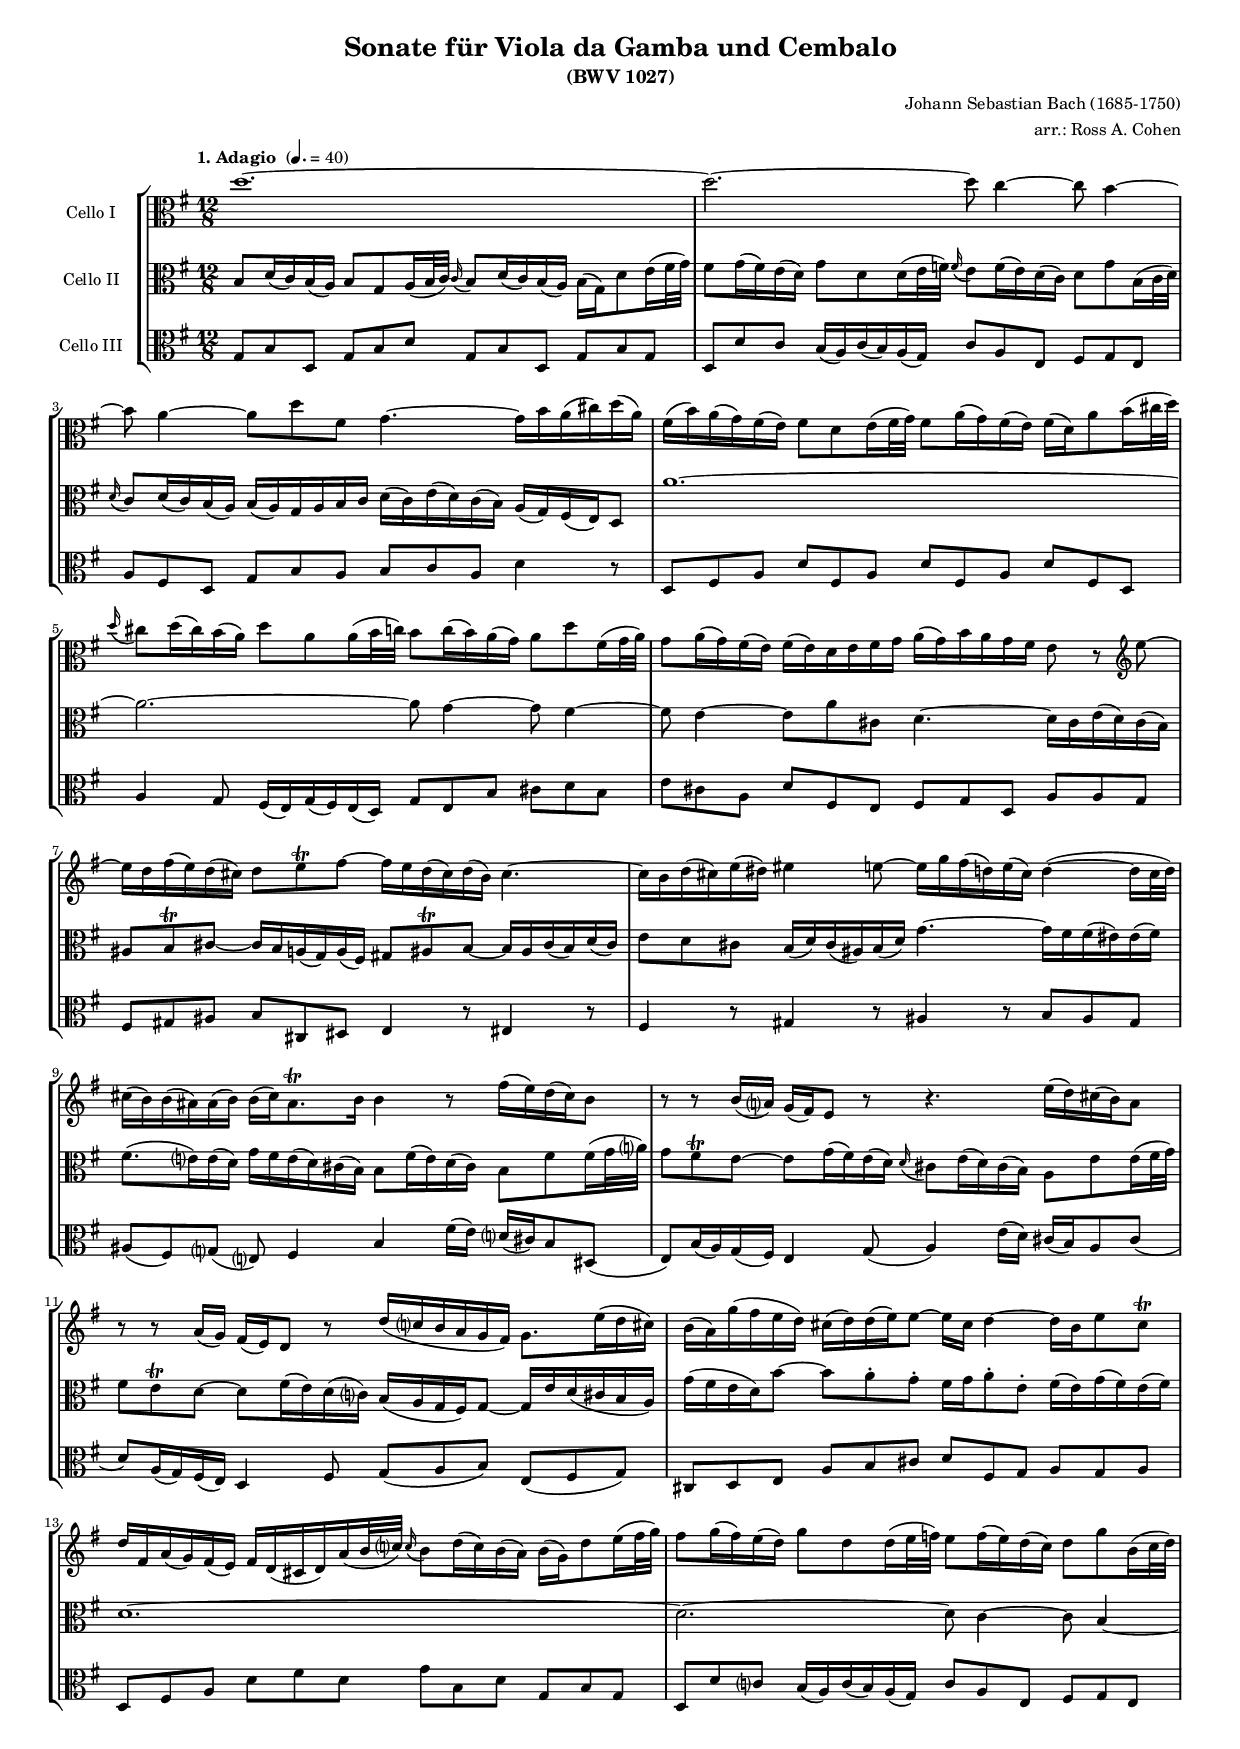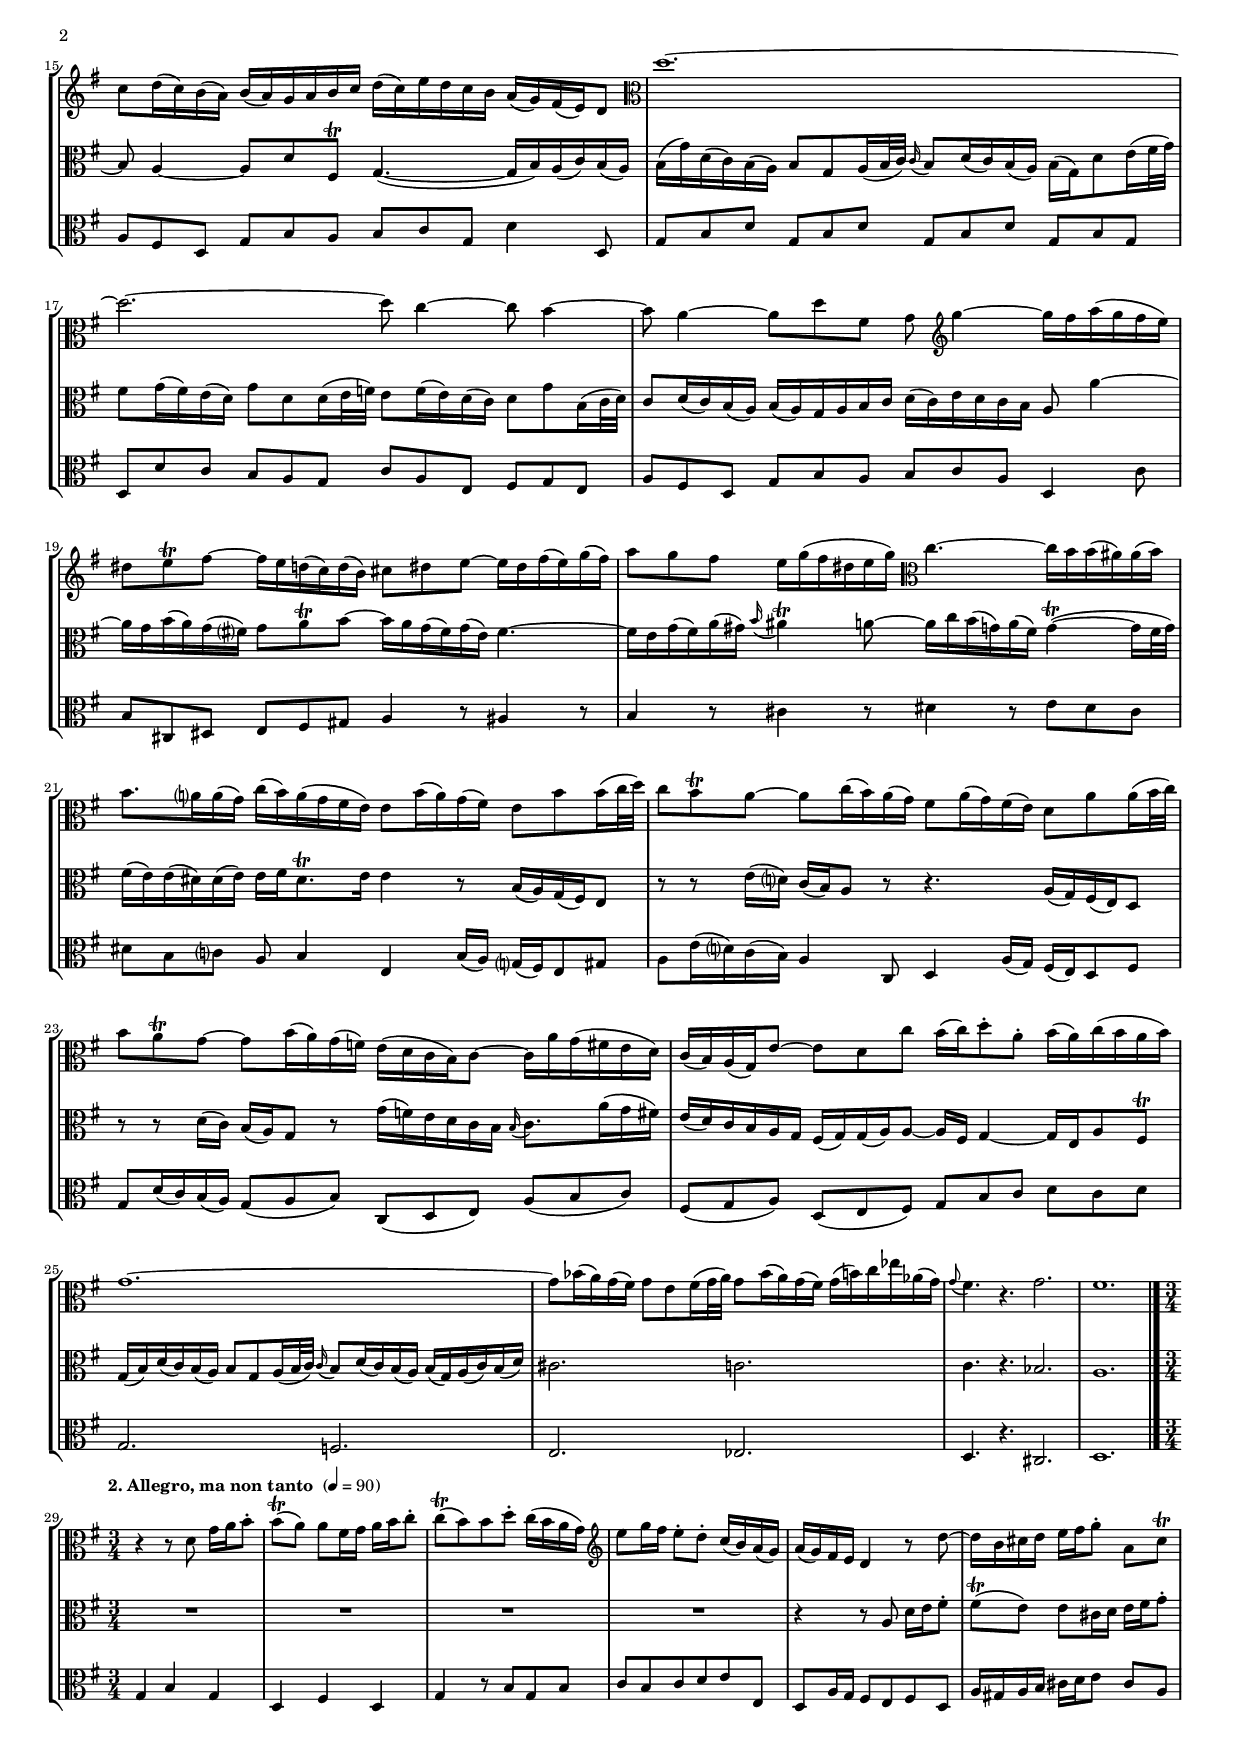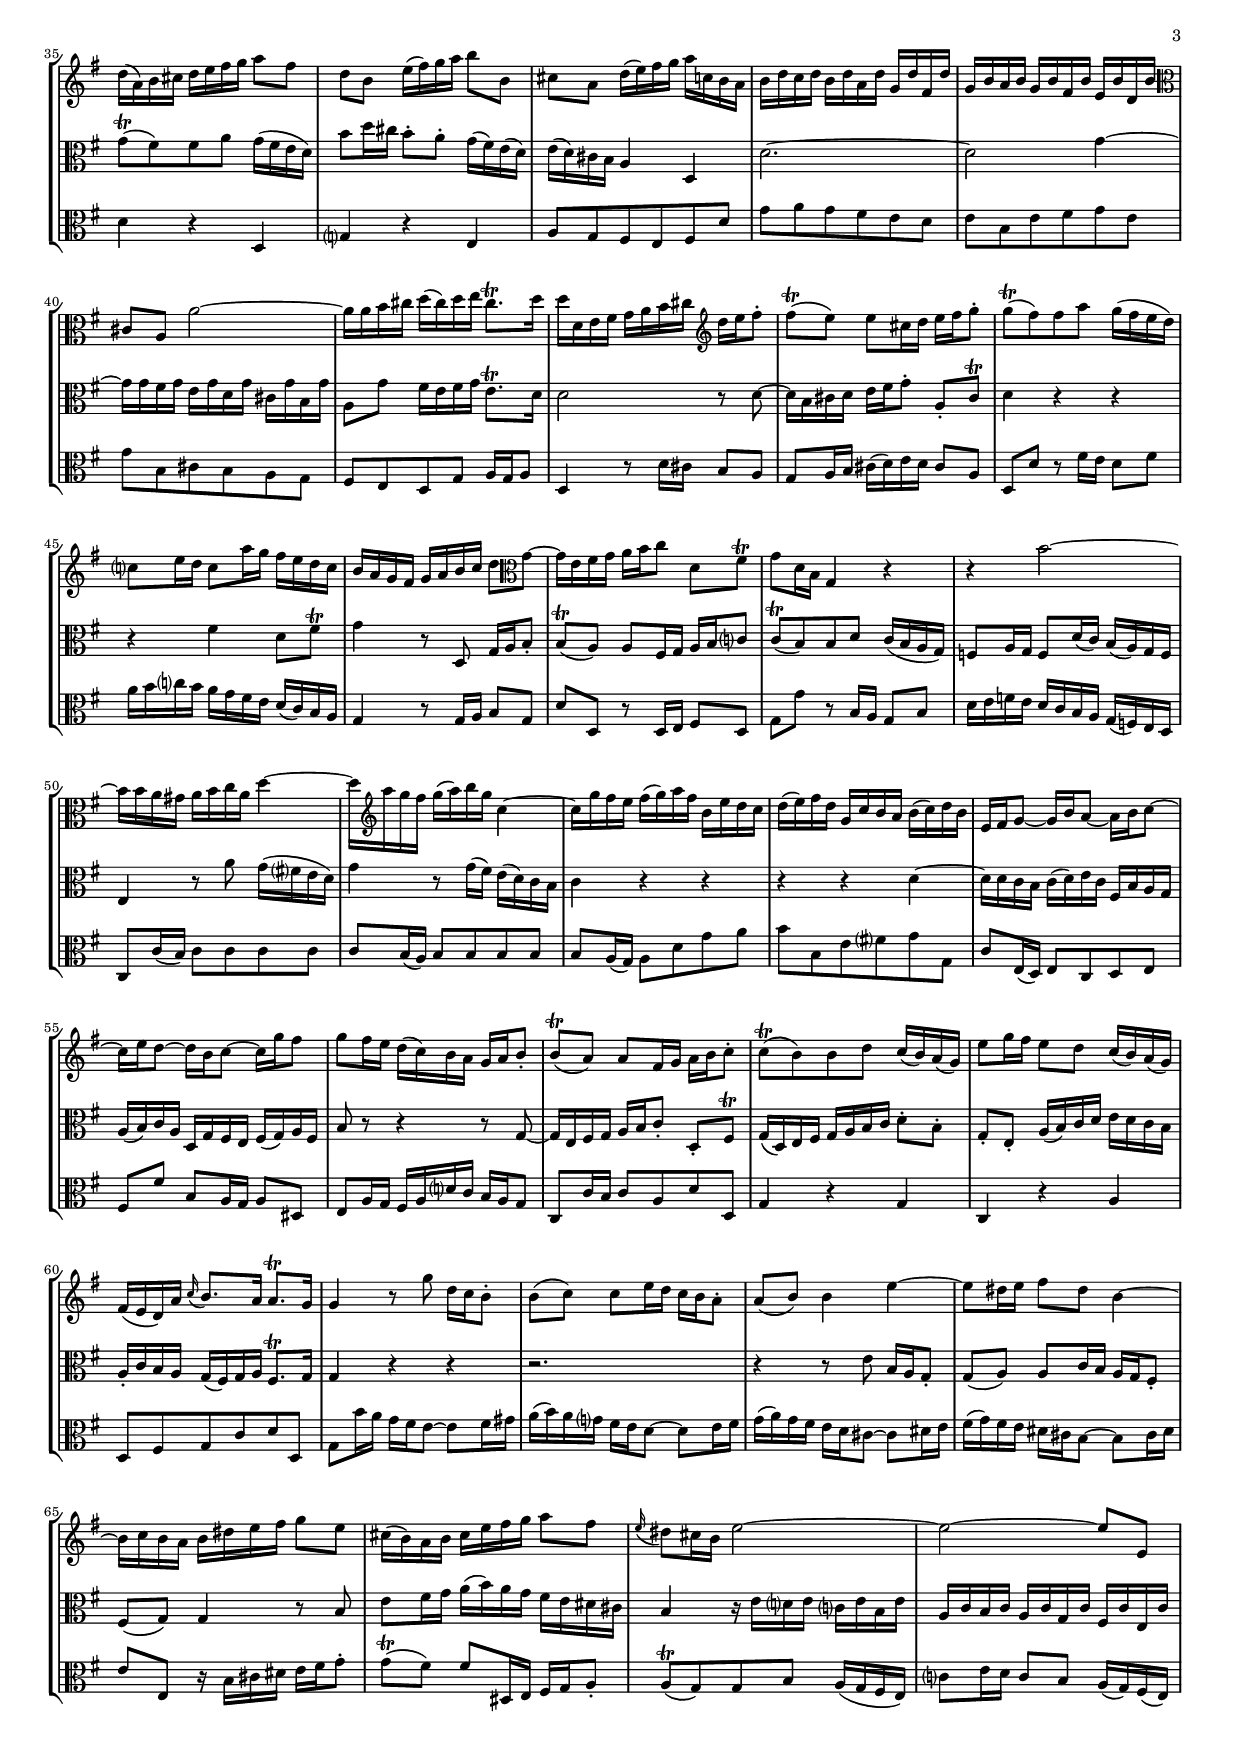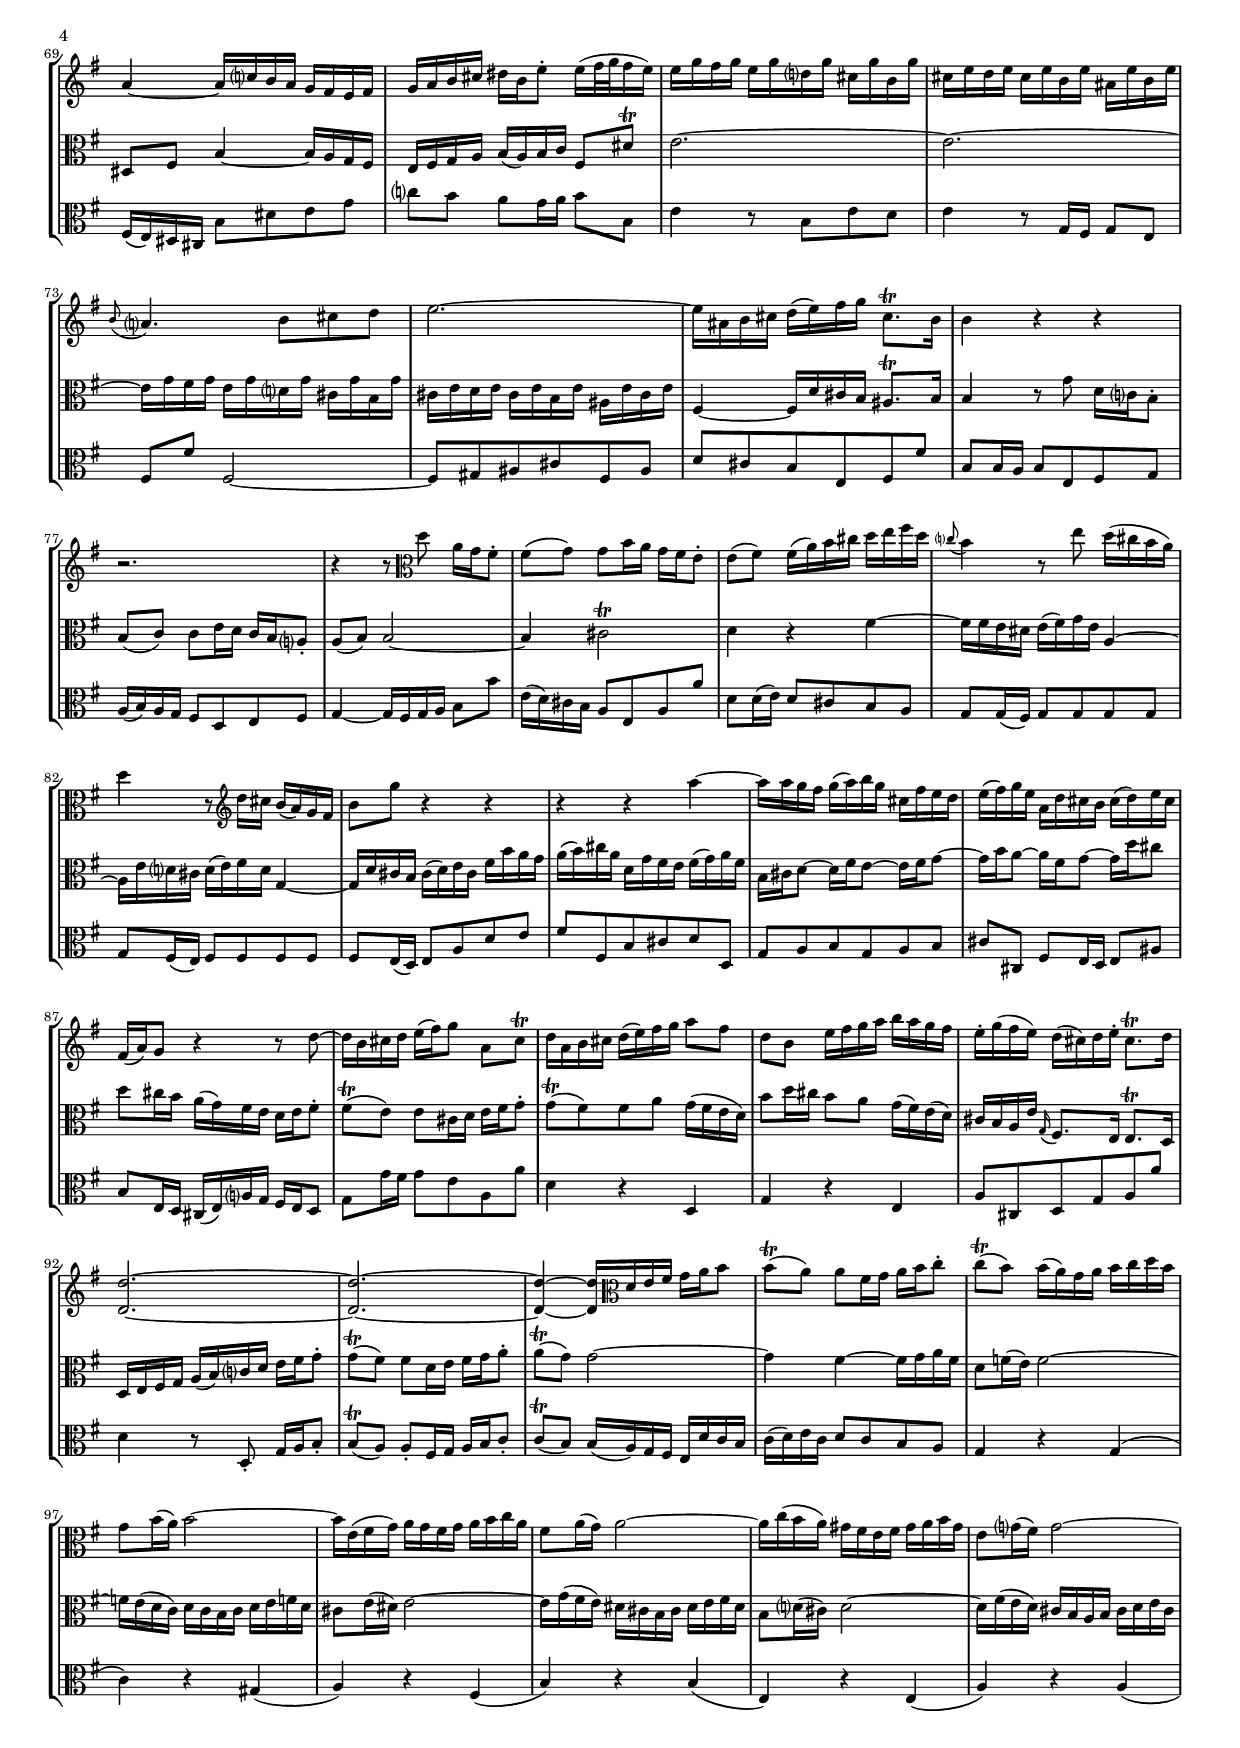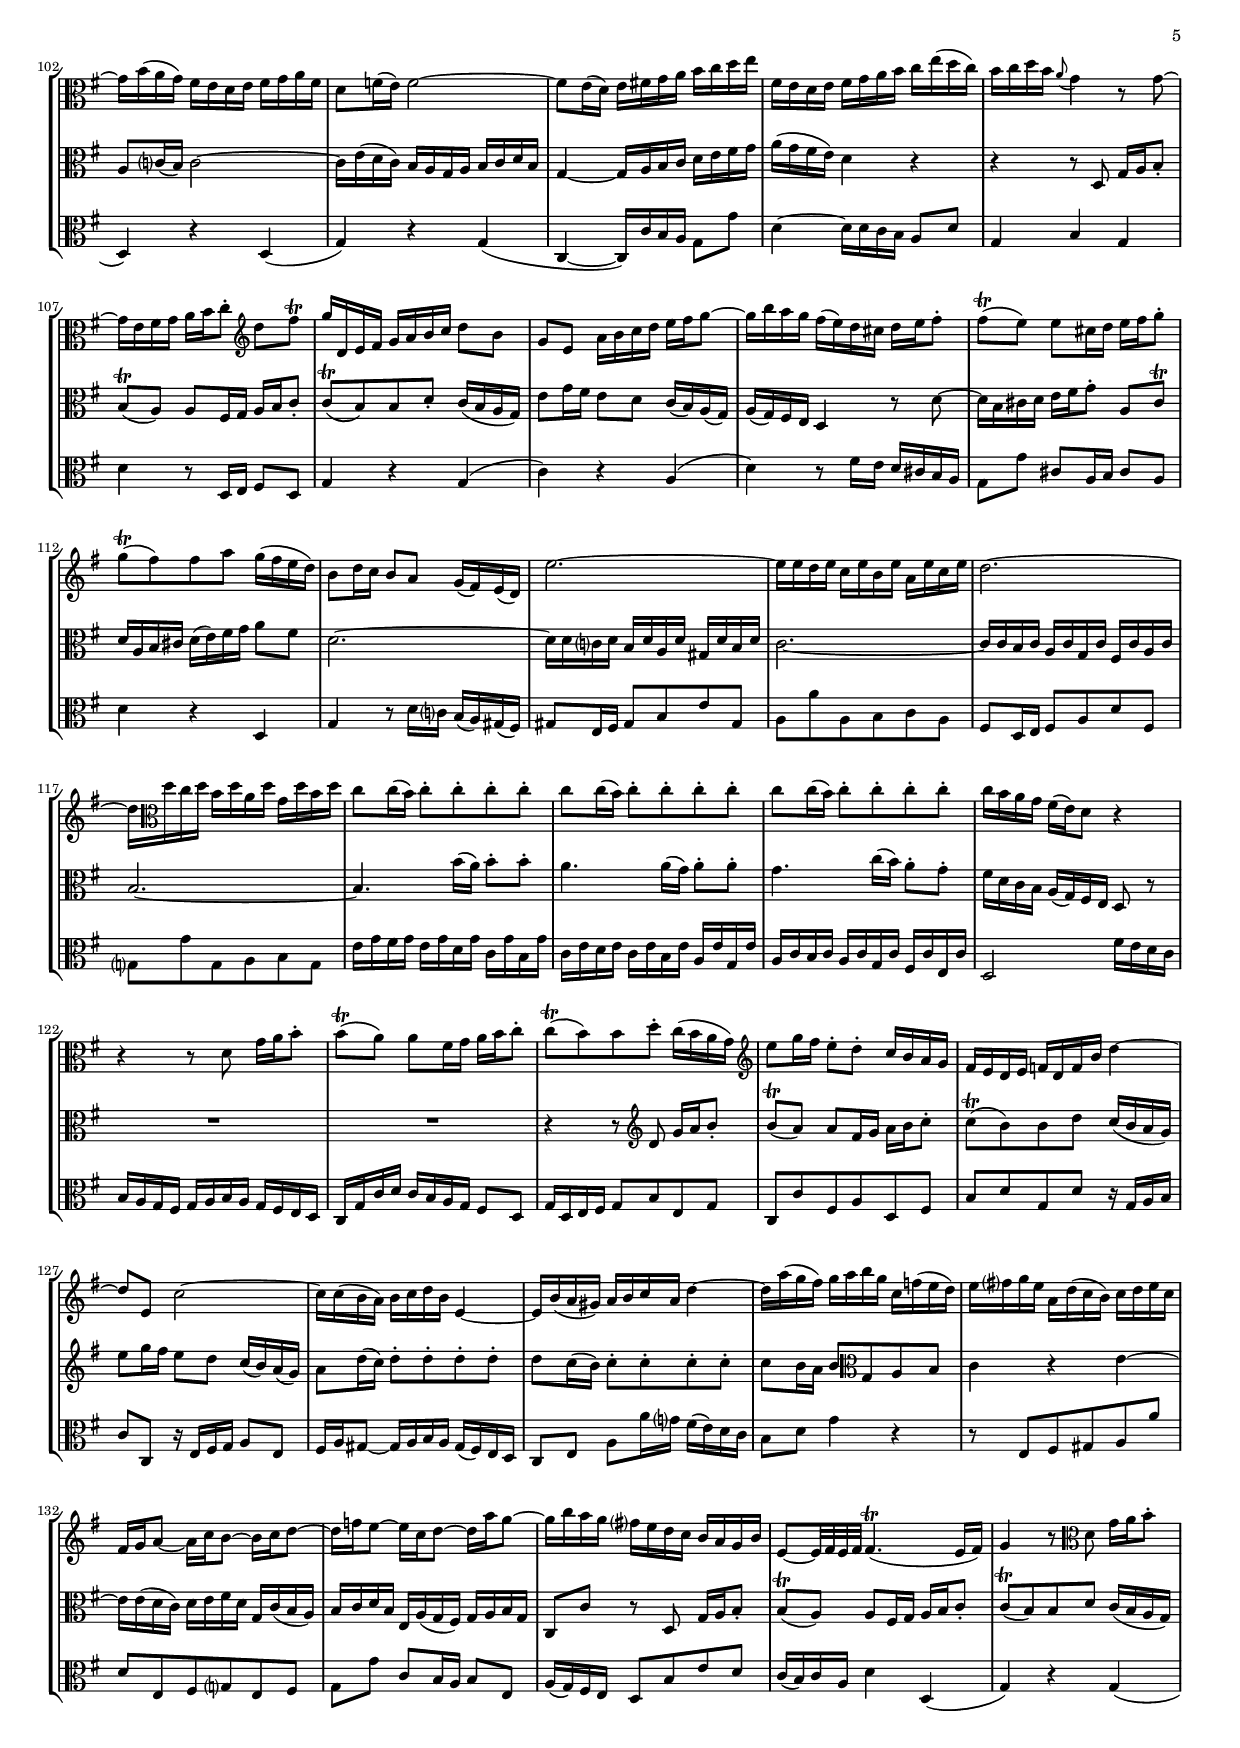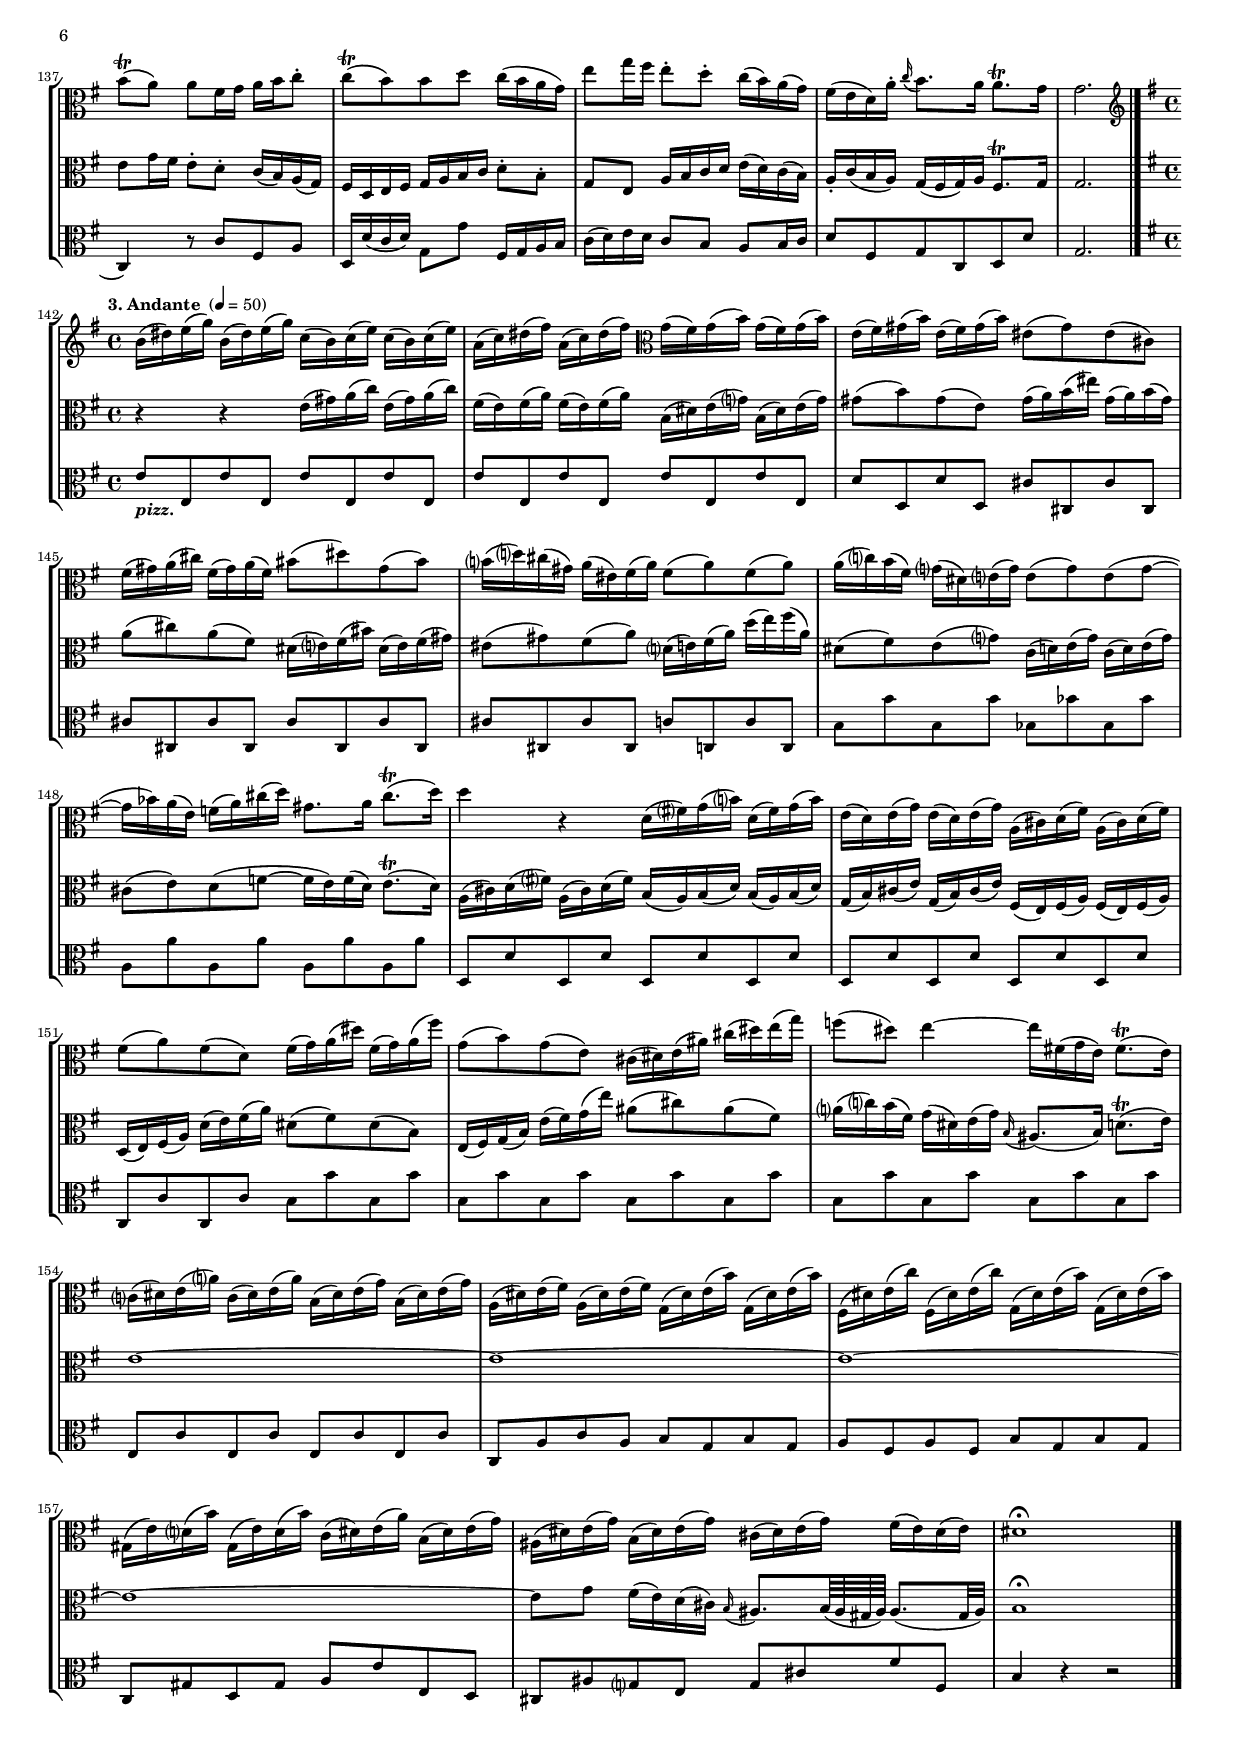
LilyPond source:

\version "2.14.2"
\include "deutsch.ly"

#(set-global-staff-size 14.5)

\header {
  title = "Sonate für Viola da Gamba und Cembalo"
  subtitle = "(BWV 1027)"
  composer = "Johann Sebastian Bach (1685-1750)"
  arranger = "arr.: Ross A. Cohen"
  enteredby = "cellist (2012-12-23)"
}

voiceconsts = {
% \numericTimeSignature
 \compressFullBarRests
 \clef "alto"
}

mihi = "clarinet"
%minstr = "accordion"
%milo = "bassoon"
milo = "harpsichord"

introa = { \tempo "1. Adagio " 4.=40 \key g \major \time 12/8 }
introb = { \break \tempo "2. Allegro, ma non tanto " 4=90 \time 3/4 }
introc = { \break \tempo "3. Andante " 4=50 \key g \major \time 4/4 }

pizz = \markup \bold \italic "pizz."

va = \relative c'' {
  \voiceconsts

  \introa
  d1.~
  d2.~ d8 c4~ c8 h4~
  h8 a4~ a8 d fis, g4.~ g16 h a( cis) d( a)

  fis( h) a( g) fis( e) fis8 d e16( fis32 g) fis8 a16( g) fis( e) fis( d) a'8 h16( cis32 d)
  \appoggiatura d16 cis8 d16( cis) h( a) d8 a a16( h32 c) h8 c16( h) a( g) a8 d fis,16( g32 a)

  g8 a16( g) fis( e) fis( e) d e fis g a( g) h a g fis e8 r \clef "treble" e'~
  e16 d fis( e) d( cis) d8 e\trill fis~ fis16 e d( cis) d( h) cis4.~

  cis16 h d( cis) e( dis) eis4 e8~ e16 g fis( d) e( cis) d4(~ d16 cis32 d)
  cis16( h) h( ais) ais( h) h( cis) ais8.\trill h16 h4 r8 fis'16( e) d( cis) h8

  r r h16( a?) g( fis) e8 r r4. e'16( d) cis( h) a8
  r r a16( g) fis( e) d8 r d'16( c? h a g fis) g8. e'16( d cis)

  h( a) g'( fis e d) cis( d) d( e) e8~ e16 cis d4~ d16 h e8 cis\trill
  d16 fis, a( g) fis( e) fis d( cis d) a'( h32 c?) \appoggiatura c16 h8 d16( c) h( a) h( g) d'8 e16( fis32 g)

  fis8 g16( fis) e( d) g8 d d16( e32 f) e8 f16( e) d( c) d8 g h,16( c32 d)
  c8 d16( c) h( a) h( a) g a h c d( c) e d c h a( g) fis( e) d8 \clef "alto"

  d'1.~
  d2.~ d8 c4~ c8 h4~
  h8 a4~ a8 d fis, g \clef "treble" g'4~ g16 fis a( g fis e)

  dis8 e\trill fis~ fis16 e d( c) d( h) cis8 dis e~ e16 dis fis( e) g( fis)
  a8 g fis e16 g( fis dis e g) \clef "alto" c,4.~ c16 h h( ais) ais( h)

  h8. a?16 a( g) c( h) a( g fis e) e8 h'16( a) g( fis) e8 h' h16( c32 d)
  c8 h\trill a~ a c16( h) a( g) fis8 a16( g) fis( e) d8 a' a16( h32 c)

  h8 a\trill g~ g h16( a) g( f) e( d c h) c8~ c16 a' g( fis e d)
  c( h) a( g) e'8~ e d c' h16( c) d8-. a-. h16( a) c( h a h)

  g1.~
  g8 b16( a) g( fis) g8 e fis16( g32 a) g8 b16( a) g( fis) g( h) c es as,( g)
  \appoggiatura g8 fis4. r g2.
  fis1. \bar "|."

  \introb
  r4 r8 d g16 a h8-.
  h(\trill a) a fis16 g a h c8-.
  c(\trill h) h d-. c16( h a g) \clef "treble"
  e'8 g16 fis e8-. d-. c16( h) a( g)
  a( g) fis e d4 r8 d'~

  d16 h cis d e fis g8-. a, cis\trill
  d16( a) h cis d e fis g a8 fis
  d h e16( fis) g a h8 h,
  cis a d16( e) fis g a c, h a

  h d c d h d a d g, d' fis, d'
  g, h a h g h fis h e, h' d, h' \clef "alto"
  cis,8 a a'2~
  a16 a h cis d( cis) d e cis8.\trill d16

  d d, e fis g a h cis \clef "treble" d e fis8-.
  fis(\trill e) e cis16 d e fis g8-.
  g(\trill fis) fis a g16( fis e d)
  c?8 e16 d c8 a'16 g fis e d c

  h a g fis g a h c d8 \clef "alto" g,~
  g16 e fis g a h c8 d, fis\trill
  g d16 h g4 r
  r h'2~
  h16 h a gis a h c a d4~

  d16 \clef "treble" a' g fis g( a) h g c,4~
  c16 g' fis e fis( g) a fis h, e d c
  d( e) fis d g, c h a h( c) d h
  e, fis g8~ g16 h a8~ a16 h c8~

  c16 e d8~ d16 h c8~ c16 g' fis8
  g fis16 e d( c) h a g a h8-.
  h(\trill a) a fis16 g a h c8-.
  c(\trill h) h d c16( h) a( g)
  e'8 g16 fis e8 d c16( h) a( g)

  fis( e d) a' \appoggiatura c h8. a16 a8.\trill g16
  g4 r8 g' d16 c h8-.
  h( c) c e16 d c h a8-.
  a( h) h4 e~
  e8 dis16 e fis8 dis h4~

  h16 c h a h dis e fis g8 e
  cis16( h) a h cis e fis g a8 fis
  \appoggiatura e16 dis8 cis16 h e2~
  e~ e8 e,
  a4~ a16 c? h a g fis e fis

  g a h cis dis h e8-. e16( fis32 g fis16 e)
  e g fis g e g d? g cis, g' h, g'
  cis, e d e cis e h e ais, e' h e

  \appoggiatura h8 a?4. h8 cis d
  e2.~
  e16 ais, h cis d( e) fis g cis,8.\trill h16
  h4 r r
  r2.

  r4 r8 \clef "alto" d a16 g fis8-.
  fis( g) g h16 a g fis e8-.
  e( fis) fis16( a) h cis d e fis d
  \appoggiatura c?8 h4 r8 e d16( cis h a)

  d4 r8 \clef "treble" d16 cis h( a) g fis
  h8 g' r4 r
  r r a~
  a16 a g fis g( a) h g cis, fis e d

  e( fis) g e a, d cis h cis( d) e cis
  fis,( a) g8 r4 r8 d'~
  d16 h cis d e( fis) g8 a, cis\trill
  d16 a h cis d( e) fis g a8 fis

  d h e16 fis g a h a g fis
  e-. g( fis e) d( cis) d e-. cis8.\trill d16
  <d, d'>2.~
  <d d'>~
  <d d'>4~ <d d'>16 \clef "alto" d e fis g a h8

  h(\trill a) a fis16 g a h c8-.
  c(\trill h) h16( a) g a h c d h
  g8 h16( a) h2~
  h16 e,( fis g) a g fis g a h c a

  fis8 a16( g) a2~
  a16 c( h a) gis fis e fis gis a h gis
  e8 g?16( fis) g2~
  g16 h( a g) fis e d e fis g a fis

  d8 f16( e) f2~
  f8 e16( d) e fis g a h c d e
  fis, e d e fis g a h c e( d c)
  h c d h \appoggiatura a8 g4 r8 g~

  g16 e fis g a h c8-. \clef "treble" d fis\trill
  g16 d, e fis g a h c d8 h
  g e a16 h c d e fis g8~

  g16 h a g fis( e) d cis d e fis8-.
  fis(\trill e) e cis16 d e fis g8-.
  g(\trill fis) fis a g16( fis e d)

  h8 d16 c h8 a g16( fis) e( d)
  e'2.~
  e16 e d e c e h e a, e' c e
  d2.~
  d16 \clef "alto" d c d h d a d g, d' h d

  c8 c16( h) c8-. c-. c-. c-.
  c c16( h) c8-. c-. c-. c-.
  c c16( h) c8-. c-. c-. c-.
  c16 h a g fis( e) d8 r4
  r r8 d g16 a h8-.

  h(\trill a) a fis16 g a h c8-.
  c(\trill h) h d-. c16( h a g) \clef "treble"
  e'8 g16 fis e8-. d-. c16 h a g
  fis e d e f d f h d4~

  d8 e, c'2~
  c16 c( h a) h c d h e,4~
  e16 h'( a gis) a h c a d4~
  d16 a'( g fis) g a h g c, f( e d)

  e fis? g e a, d( c h) c d e c
  fis, g a8~ a16 c h8~ h16 c d8~
  d16 f e8~ e16 c d8~ d16 a' g8~

  g16 h a g fis? e d c h a g h
  e,8~ e32 fis e fis fis4.(\trill e16 fis)
  g4 r8 \clef "alto" d g16 a h8-.
  h(\trill a) a fis16 g a h c8-.

  c(\trill h) h d c16( h a g)
  e'8 g16 fis e8-. d-. c16( h) a( g)
  fis( e d) a'-. \appoggiatura c h8. a16 a8.\trill g16
  g2. \bar "|."

  \introc
  \clef "treble" h16( dis) e( g) h,( dis) e( g) c,( h) c( e) c( h) c( e)
  a,( c) dis( fis) a,( c) dis( fis) \clef "alto" g,( fis) g( h) g( fis) g( h)

  e,( fis) gis( h) e,( fis) gis( h) eis,8( gis) eis( cis)
  fis16( gis) a( cis) fis,( gis) a( fis) his8( dis) gis,( his)

  h?16( d?) cis( gis) a( eis) fis( a) fis8( a) fis( a)
  a16( c?) h( fis) g?( dis) e?( g) e8( g) e( g~

  g16 b) a( e) f( a) cis( d) gis,8. a16 cis8.(\trill d16)
  d4 r d,16( fis?) g( h?) d,( fis) g( h)

  e,( d) e( g) e( d) e( g) a,( cis) d( fis) a,( cis) d( fis)
  fis8( a) fis( d) fis16( g) a( dis) fis,( g) a( fis')

  g,8( h) g( e) cis16( dis) e( ais) cis( dis) e( g)
  f8( dis) e4~ e16 fis,!( g e) fis8.(\trill e16)

  c?( dis) e( a?) c,( dis) e( a) h,( dis) e( g) h,( dis) e( g)
  a,( dis) e( fis) a,( dis) e( fis) g,( dis') e( h') g,( dis') e( h')

  fis,( dis') e( c') fis,,( dis') e( c') g,( dis') e( h') g,( dis') e( h')
  gis,( e') d?( h') gis,( e') d( h') c,( dis) e( a) h,( dis) e( g)

  ais,( dis) e( g) h,( dis) e( g) cis,( dis) e( g) fis( e) dis( e)
  dis1\fermata \bar "|."
}

vb = \relative c' {
  \voiceconsts

  \introa
  h8 d16( c) h( a) h8 g a16( h32 c) \appoggiatura c16 h8 d16( c) h( a) h( g) d'8 e16( fis32 g)
  fis8 g16( fis) e( d) g8 d d16( e32 f) \appoggiatura f16 e8 f16( e) d( c) d8 g h,16( c32 d)

  \appoggiatura d16 c8 d16( c) h( a) h( a) g a h c d( c) e( d) c( h) a( g) fis( e) d8
  a''1.~
  a2.~ a8 g4~ g8 fis4~

  fis8 e4~ e8 a cis, d4.~ d16 cis e( d) cis( h)
  ais8 h\trill cis~ cis16 h a( g) a( fis) gis8 ais\trill h~ h16 ais cis( h) d( cis)

  e8 d cis h16( d) cis( ais) h( d) g4.~ g16 fis fis( eis) eis( fis)
  fis8.( e?16) e( d) g fis e( d) cis( h) h8 fis'16( e) d( cis) h8 fis' fis16( g32 a?)

  g8 fis\trill e~ e g16( fis) e( d) \appoggiatura d16 cis8 e16( d) cis( h) a8 e' e16( fis32 g)
  fis8 e\trill d~ d fis16( e) d( c?) h( a g fis) g8~ g16 e' d( cis h a)

  g'( fis e d) h'8~ h a-. g-. fis16 g a8-. e-. fis16( e) g( fis) e( fis)
  d1.~
  d2.~ d8 c4~ c8 h4~

  h8 a4~ a8 d fis,\trill g4.(~ g16 h) a( c) h( a)
  h( g') d( c) h( a) h8 g a16( h32 c) \appoggiatura c16 h8 d16( c) h( a) h( g) d'8 e16( fis32 g)

  fis8 g16( fis) e( d) g8 d d16( e32 f) e8 f16( e) d( c) d8 g h,16( c32 d)
  c8 d16( c) h( a) h( a) g a h c d( c) e d c h a8 a'4~

  a16 g h( a) g( fis?) g8 a\trill h~ h16 a g( fis) g( e) fis4.~
  fis16 e g( fis) a( gis) \appoggiatura h16 ais4\trill a8~ a16 c h( g) a( fis) g4(~\trill g16 fis32 g)

  fis16( e) e( dis) dis( e) e fis dis8.\trill e16 e4 r8 h16( a) g( fis) e8
  r r e'16( d?) c( h) a8 r r4. a16( g) fis( e) d8

  r r d'16( c) h( a) g8 r g'16( f) e d c h \appoggiatura h16 c8. a'16( g fis)
  e( d) c h a g fis( g) g( a) a8~ a16 fis g4~ g16 e a8 fis\trill

  g16( h) d( c) h( a) h8 g a16( h32 c) \appoggiatura c16 h8 d16( c) h( a) h( g) a( c) h( d)
  cis2. c
  c4. r b2.
  a1. \bar "|."

  \introb
  R2.*4
  r4 r8 a d16 e fis8-.
  fis(\trill e) e cis16 d e fis g8-.
  g(\trill fis) fis a g16( fis e d)

  h'8 d16 cis h8-. a-. g16( fis) e( d)
  e( d) cis h a4 d,
  d'2.~
  d2 g4~
  g16 g fis g e g d g cis, g' h, g'

  a,8 g' fis16 e fis g e8.\trill d16
  d2 r8 d~
  d16 h cis d e fis g8-. a,-. cis\trill
  d4 r r
  r fis d8 fis\trill

  g4 r8 d, g16 a h8-.
  h(\trill a) a fis16 g a h c?8
  c(\trill h) h d c16( h a g)
  f8 a16 g f8 d'16( c) h( a) g f

  e4 r8 a' g16( fis? e d)
  g4 r8 g16( fis) e( d) c h
  c4 r r
  r r d~
  d16 d c h c( d) e c fis, h a g

  a( h) c a d, g fis e fis( g) a fis
  h8 r r4 r8 g~
  g16 e fis g a h c8-. d,-. fis\trill
  g16( d) e fis g a h c d8-. h-.

  g-. e-. a16( h) c d e d c h
  a-. c h a g( fis) g a fis8.\trill g16
  g4 r r
  r2.
  r4 r8 e' h16 a g8-.

  g( a) a c16 h a g fis8-.
  fis( g) g4 r8 h
  e fis16 g a( h) a g fis e dis cis
  h4 r16 e d? e c? e h e

  a, c h c a c g c fis, c' e, c'
  dis,8 fis h4~ h16 a g fis
  e fis g a h( a) h c fis,8 dis'\trill
  e2.~
  e~

  e16 g fis g e g d? g cis, g' h, g'
  cis, e d e cis e h e ais, e' cis e
  fis,4~ fis16 d' cis h ais8.\trill h16
  h4 r8 g' d16 c? h8-.

  h( c) c e16 d c h a?8-.
  a( h) h2~
  h4 cis2\trill
  d4 r fis~
  fis16 fis e dis e( fis) g e a,4~

  a16 e' d? cis d( e) fis d g,4~
  g16 d' cis h cis( d) e cis fis h a g
  a( h) cis a d, g fis e fis( g) a fis

  h, cis d8~ d16 fis e8~ e16 fis g8~
  g16 h a8~ a16 fis g8~ g16 d' cis8
  d cis16 h a( g) fis e d e fis8-.

  fis(\trill e) e cis16 d e fis g8-.
  g(\trill fis) fis a g16( fis e d)
  h'8 d16 cis h8 a g16( fis) e( d)

  cis h a e' \appoggiatura g, fis8. e16 e8.\trill d16
  d e fis g a( h) c? d e fis g8-.
  g(\trill fis) fis d16 e fis g a8-.

  a(\trill g) g2~
  g4 fis~ fis16 g a fis
  d8 f16( e) f2~
  f16 e( d c) d c h c d e f d
  cis8 e16( dis) e2~

  e16 g( fis e) dis cis h cis dis e fis dis
  h8 d?16( cis) d2~
  d16 fis( e d) cis h a h cis d e cis

  a8 c?16( h) c2~
  c16 e( d c) h a g a h c d h
  g4~ g16 a h c d e fis g

  a( g fis e) d4 r
  r r8 d, g16 a h8-.
  h(\trill a) a fis16 g a h c8-.
  c(\trill h) h d-. c16( h a g)

  e'8 g16 fis e8 d c16( h) a( g)
  a( g) fis e d4 r8 d'~
  d16 h cis d e fis g8-. a, cis\trill

  d16 a h cis d( e) fis g a8 fis
  d2.~
  d16 d c? d h d a d gis, d' h d

  c2.~
  c16 c h c a c g c fis, c' a c
  h2.~
  h4. h'16( a) h8-. h-.

  a4. a16( g) a8-. a-.
  g4. c16( h) a8-. g-.
  fis16 d c h a( g) fis e d8 r
  R2.*2

  r4 r8 \clef "treble" d' g16 a h8-.
  h(\trill a) a fis16 g a h c8-.
  c(\trill h) h d c16( h a g)
  e'8 g16 fis e8 d c16( h) a( g)

  a8 d16( c) d8-. d-. d-. d-.
  d c16( h) c8-. c-. c-. c-.
  c h16 a h8 \clef "alto" g, a h
  c4 r e~

  e16 e( d c) d e fis d g, c( h a)
  h c d h e, a( g fis) g a h g
  c,8 c' r d, g16 a h8-.

  h(\trill a) a fis16 g a h c8-.
  c(\trill h) h d c16( h a g)
  e'8 g16 fis e8-. d-. c16( h) a( g)
  fis d e fis g a h c d8-. h-.

  g e a16 h c d e( d) c( h)
  a-. c( h a) g( fis g) a fis8.\trill g16
  g2. \bar "|."

  \introc
  r4 r e'16( gis) a( c) e,( gis) a( c)
  fis,( e) fis( a) fis( e) fis( a) h,( dis) e( g?) h,( dis) e( g)

  gis8( h) gis( e) gis16( a) h( eis) gis,( a) h( gis)
  a8( cis) a( fis) dis16( e?) fis( his) dis,( e) fis( gis)

  eis8( gis) fis( a) d,?16( e) fis( a) d( e) fis( a,)
  dis,8( fis) e( g?) c,16( d) e( g) c,( d) e( g)

  cis,8( e) d( f~ f16 e) f( d) e8.(\trill d16)
  a( cis) d( fis?) a,( cis) d( fis) h,( a) h( d) h( a) h( d)

  g,( h) cis( e) g,( h) cis( e) fis,( e) fis( a) fis( e) fis( a)
  d,( e) fis( a) d( e) fis( a) dis,8( fis) dis( h)

  e,16( fis) g( h) e( fis) g( e') ais,8( cis) ais( fis)
  a?16( c?) h( fis) g( dis) e( g) \appoggiatura h, ais8.( h16) d8.(\trill e16)

  e1~
  e~
  e~

  e~
  e8 g fis16( e) d( cis) \appoggiatura h16 ais8. h64( ais gis ais) ais8.( gis32 ais)
  h1\fermata \bar "|."
}

vc = \relative c' {
  \voiceconsts

  \introa
  g8 h d, g h d g, h d, g h g
  d d' c h16( a) c( h) a( g) c8 a e fis g e
  a fis d g h a h c a d4 r8

  d, fis a d fis, a d fis, a d fis, d
  a'4 g8 fis16( e) g( fis) e( d) g8 e h' cis d h
  e cis a d fis, e fis g d a' a g

  fis gis ais h cis, dis e4 r8 eis4 r8
  fis4 r8 gis4 r8 ais4 r8 h ais gis
  ais( fis) g?( e?) fis4 h fis'16( e) d?( cis) h8 dis,(

  e) h'16( a) g( fis) e4 g8( a4) e'16( d) cis( h) a8 cis(
  d) a16( g) fis( e) d4 fis8 g( a h) e,( fis g)
  cis, d e a h cis d fis, g a g a

  d, fis a d fis d g h, d g, h g
  d d' c? h16( a) c( h) a( g) c8 a e fis g e
  a fis d g h a h c g d'4 d,8

  g h d g, h d g, h d g, h g
  d d' c h a g c a e fis g e
  a fis d g h a h c a d,4 c'8

  h cis, dis e fis gis a4 r8 ais4 r8
  h4 r8 cis4 r8 dis4 r8 e dis cis
  dis h c? a h4 e, h'16( a) g?( fis) e8 gis

  a e'16( d?) c( h) a4 c,8 d4 a'16( g) fis( e) d8 fis
  g d'16( c) h( a) g8( a h) c,( d e) a( h c)

  fis,( g a) d,( e fis) g h c d c d
  g,2. f
  e es
  d4. r cis2.
  d1. \bar "|."

  \introb
  g4 h g
  d fis d
  g r8 h g h
  c h c d e e,
  d a'16 g fis8 e fis d

  a'16 gis a h cis d e8 cis a
  d4 r d,
  g? r e
  a8 g fis e fis d'
  g a g fis e d

  e h e fis g e
  g h, cis h a g
  fis e d g a16 g a8
  d,4 r8 d'16 cis h8 a

  g a16 h cis( d) e d cis8 a
  d, d' r fis16 e d8 fis
  a16 h c? h a g fis e d( c) h a
  g4 r8 g16 a h8 g

  d' d, r d16 e fis8 d
  g g' r h,16 a g8 h
  d16 e f e d c h a g( f!) e d
  c8 c'16( h) c8 c c c

  c h16( a) h8 h h h
  h a16( g) a8 d g a
  h h, e fis? g g,
  c e,16( d) e8 c d e

  fis fis' h, a16 g a8 dis,
  e a16 g fis a d? c h a g8
  c, c'16 h c8 a d d,
  g4 r g
  c, r a'

  d,8 fis g c d d,
  g h'16 a g fis e8~ e fis16 gis
  a( h) a g? fis e d8~ d e16 fis

  g( a) g fis e d cis8~ cis dis16 e
  fis( g) fis e dis cis h8~ h cis16 dis
  e8 e, r16 h' cis dis e fis g8-.

  g(\trill fis) fis dis,16 e fis g a8-.
  a(\trill g) g h a16( g fis e)
  c'?8 e16 d c8 h a16( g) fis( e)
  fis( e) dis cis h'8 dis e g

  c? h a g16 a h8 h,
  e4 r8 h e d
  e4 r8 g,16 fis g8 e
  fis fis' fis,2~
  fis8 gis ais cis fis, ais

  d cis h e, fis fis'
  h, h16 a h8 e, fis g
  a16( h) a g fis8 d e fis
  g4~ g16 fis g a h8 h'

  e,16( d) cis h a8 e a a'
  d, d16( e) d8 cis h a
  g g16( fis) g8 g g g
  g fis16( e) fis8 fis fis fis

  fis e16( d) e8 a d e
  fis fis, h cis d d,
  g a h g a h
  cis cis, fis e16 d e8 ais

  h e,16 d cis( e) a? g fis e d8
  g g'16 fis g8 e a, a'
  d,4 r d,
  g r e
  a8 cis, d g a a'

  d,4 r8 d,-. g16 a h8-.
  h(\trill a) a-. fis16 g a h c8-.
  c(\trill h) h16( a) g fis e d' c h
  c( d) e c d8 c h a

  g4 r g(
  c) r gis(
  a) r fis(
  h) r h(
  e,) r e(
  a) r a(
  d,) r d(
  g) r g(

  c,~ c16) c' h a g8 g'
  d4~ d16 d c h a8 d
  g,4 h g
  d' r8 d,16 e fis8 d
  g4 r g(
  c) r a(

  d) r8 fis16 e d cis h a
  g8 g' cis, a16 h cis8 a
  d4 r d,
  g r8 d'16 c? h( a) gis( fis)

  gis8 e16 fis gis8 h e gis,
  a a' a, h c a
  fis d16 e fis8 a d fis,
  g?g' g, a h g

  e'16 g fis g e g d g c, g' h, g'
  c, e d e c e h e a, e' g, e'
  a, c h c a c g c fis, c' e, c'

  d,2 fis'16 e d c
  h a g fis g a h a g fis e d
  c g' c d c h a g fis8 d
  g16 d e fis g8 h e, g

  c, c' fis, a d, fis
  h d g, d' r16 g, a h
  c8 c, r16 e fis g a8 e
  fis16 a gis8~ gis16 a h a gis( fis) e d

  c8 e a a'16 g? fis( e) d c
  h8 d g4 r
  r8 e, fis gis a a'
  d, e, fis g? e fis

  g g' c, h16 a h8 e,
  a16( g) fis e d8 h' e d
  c16( h) c a d4 d,(
  g) r g(

  c,) r8 c' fis, a
  d,16 d'( c d) g,8 g' fis,16 g a h
  c( d) e d c8 h a h16 c
  d8 fis, g c, d d'
  g,2. \bar "|."

  \introc
  e'8_\pizz e, e' e, e' e, e' e,
  e' e, e' e, e' e, e' e,
  d' d, d' d, cis' cis, cis' cis,

  cis' cis, cis' cis, cis' cis, cis' cis,
  cis' cis, cis' cis, c' c, c' c,
  h' h' h, h' b, b' b, b'

  a, a' a, a' a, a' a, a'
  d,, d' d, d' d, d' d, d'
  d, d' d, d' d, d' d, d'

  c, c' c, c' h h' h, h'
  h, h' h, h' h, h' h, h'
  h, h' h, h' h, h' h, h'

  e,, c' e, c' e, c' e, c'
  c, a' c a h g h g
  a fis a fis h g h g

  c, gis' d gis a e' e, d
  cis ais' g? e g cis  fis fis,
  h4 r r2 \bar "|."
}


music = \new StaffGroup <<
      \new Staff {
	\set Staff.midiInstrument = \mihi
	\set Staff.instrumentName = #"Cello I"
	\transpose g g { \va }
      }

      \new Staff {
	\set Staff.midiInstrument = \milo
	\set Staff.instrumentName = #"Cello II"
	\transpose g g { \vb }
      }

      \new Staff {
	\set Staff.midiInstrument = \milo
	\set Staff.instrumentName = #"Cello III"
	\transpose g g { \vc }
      }
>>

\book {
  \score {
    \music
    \layout {}
  }

  \score {
    \unfoldRepeats \music

    \midi {
      \context {
        \Score
      }
    }
  }
}
